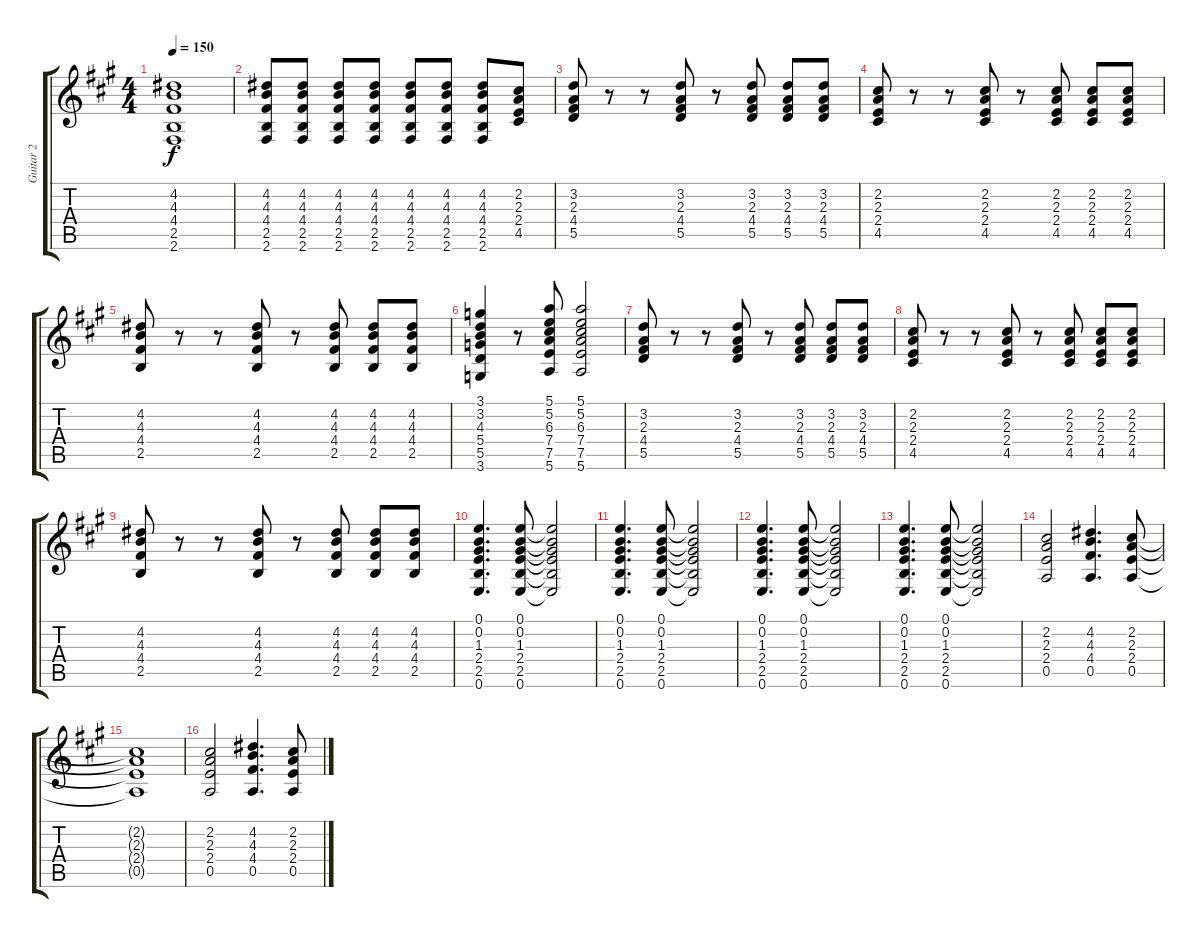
\track ("Guitar 2" "Guitar 2") {instrument overdrivenguitar}
\staff {score tabs}
\tuning (E4 B3 G3 D3 A2 E2) {hide}
\ts (4 4)
\tempo 150
\clef g2
\ks a
(4.2 4.3 4.4 2.5 2.6).1{dy f} |
(4.2 4.3 4.4 2.5 2.6).8 (4.2 4.3 4.4 2.5 2.6).8 (4.2 4.3 4.4 2.5 2.6).8 (4.2 4.3 4.4 2.5 2.6).8 (4.2 4.3 4.4 2.5 2.6).8 (4.2 4.3 4.4 2.5 2.6).8 (4.2 4.3 4.4 2.5 2.6).8 (2.2 2.3 2.4 4.5).8 |
(3.2 2.3 4.4 5.5).8 r.8 r.8 (3.2 2.3 4.4 5.5).8 r.8 (3.2 2.3 4.4 5.5).8 (3.2 2.3 4.4 5.5).8 (3.2 2.3 4.4 5.5).8 |
(2.2 2.3 2.4 4.5).8 r.8 r.8 (2.2 2.3 2.4 4.5).8 r.8 (2.2 2.3 2.4 4.5).8 (2.2 2.3 2.4 4.5).8 (2.2 2.3 2.4 4.5).8 |
(4.2 4.3 4.4 2.5).8 r.8 r.8 (4.2 4.3 4.4 2.5).8 r.8 (4.2 4.3 4.4 2.5).8 (4.2 4.3 4.4 2.5).8 (4.2 4.3 4.4 2.5).8 |
(3.1 3.2 4.3 5.4 5.5 3.6).4 r.8 (5.1 5.2 6.3 7.4 7.5 5.6).8 (5.1 5.2 6.3 7.4 7.5 5.6).2 |
(3.2 2.3 4.4 5.5).8 r.8 r.8 (3.2 2.3 4.4 5.5).8 r.8 (3.2 2.3 4.4 5.5).8 (3.2 2.3 4.4 5.5).8 (3.2 2.3 4.4 5.5).8 |
(2.2 2.3 2.4 4.5).8 r.8 r.8 (2.2 2.3 2.4 4.5).8 r.8 (2.2 2.3 2.4 4.5).8 (2.2 2.3 2.4 4.5).8 (2.2 2.3 2.4 4.5).8 |
(4.2 4.3 4.4 2.5).8 r.8 r.8 (4.2 4.3 4.4 2.5).8 r.8 (4.2 4.3 4.4 2.5).8 (4.2 4.3 4.4 2.5).8 (4.2 4.3 4.4 2.5).8 |
(0.1 0.2 1.3 2.4 2.5 0.6).4{d} (0.1 0.2 1.3 2.4 2.5 0.6).8 (0.1{t} 0.2{t} 1.3{t} 2.4{t} 2.5{t} 0.6{t}).2 |
(0.1 0.2 1.3 2.4 2.5 0.6).4{d} (0.1 0.2 1.3 2.4 2.5 0.6).8 (0.1{t} 0.2{t} 1.3{t} 2.4{t} 2.5{t} 0.6{t}).2 |
(0.1 0.2 1.3 2.4 2.5 0.6).4{d} (0.1 0.2 1.3 2.4 2.5 0.6).8 (0.1{t} 0.2{t} 1.3{t} 2.4{t} 2.5{t} 0.6{t}).2 |
(0.1 0.2 1.3 2.4 2.5 0.6).4{d} (0.1 0.2 1.3 2.4 2.5 0.6).8 (0.1{t} 0.2{t} 1.3{t} 2.4{t} 2.5{t} 0.6{t}).2 |
(2.2 2.3 2.4 0.5).2 (4.2 4.3 4.4 0.5).4{d} (2.2 2.3 2.4 0.5).8 |
(2.2{t} 2.3{t} 2.4{t} 0.5{t}).1 |
(2.2 2.3 2.4 0.5).2 (4.2 4.3 4.4 0.5).4{d} (2.2 2.3 2.4 0.5).8
